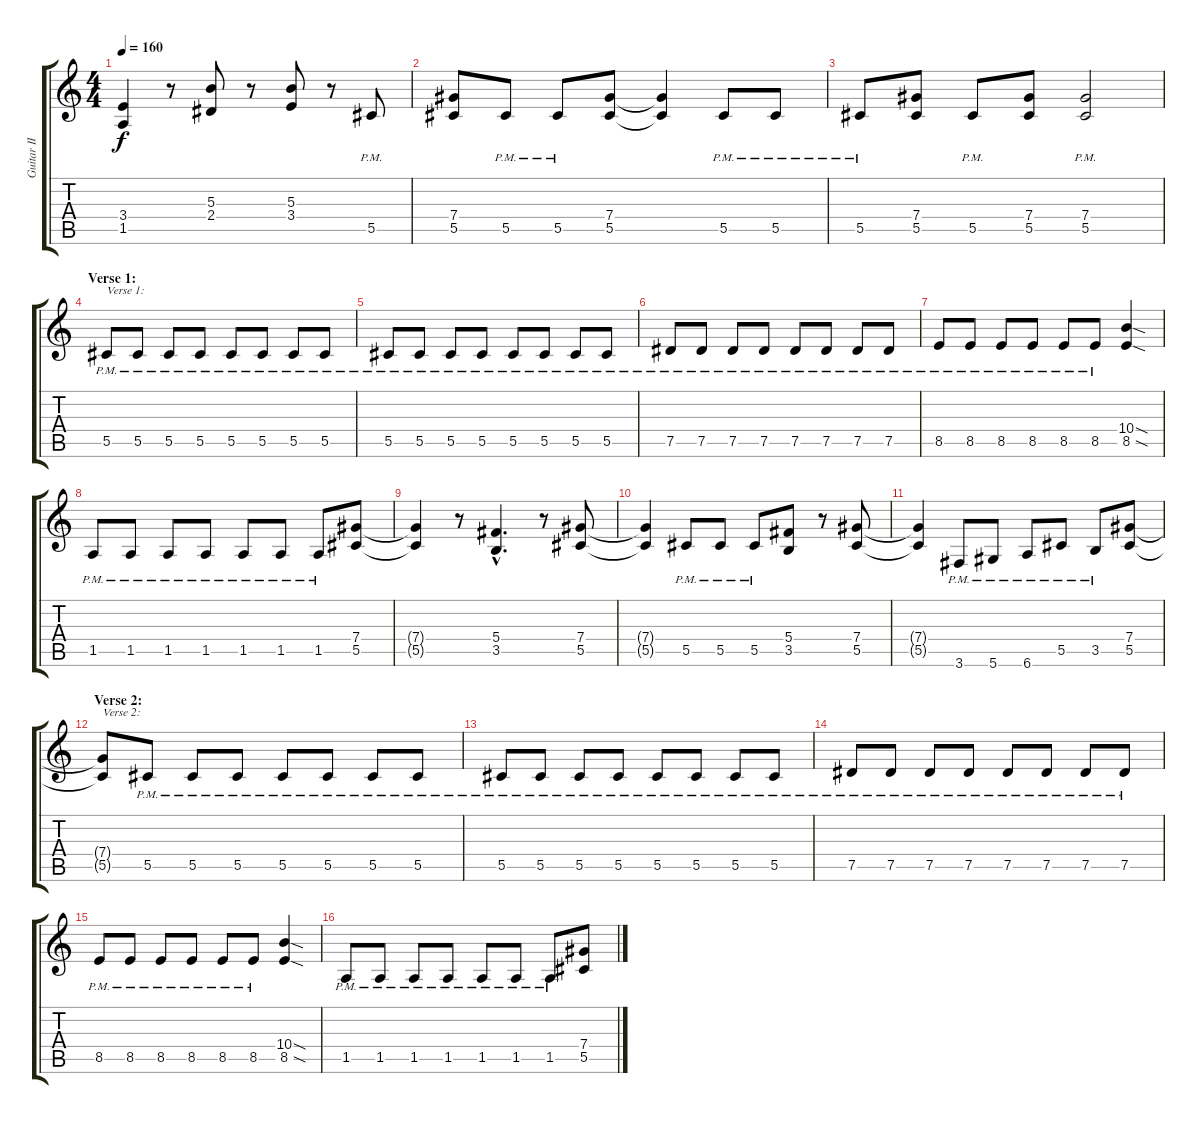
\track ("Guitar II" "Guitar II") {instrument distortionguitar}
\staff {score tabs}
\tuning (Eb4 Bb3 Gb3 Db3 Ab2 Eb2) {hide}
\ts (4 4)
\tempo 160
\clef g2
\ks c
(3.4{t} 1.5{t}).4{dy f} r.8 (5.3 2.4).8 r.8 (5.3 3.4).8 r.8 5.5{pm}.8 |
(7.4 5.5).8 5.5{pm}.8 5.5{pm}.8 (7.4 5.5).8 (7.4{t} 5.5{t}).4 5.5{pm}.8 5.5{pm}.8 |
5.5{pm}.8 (7.4 5.5).8 5.5{pm}.8 (7.4 5.5).8 (7.4{pm} 5.5).2 |
\section ("" "Verse 1:")
5.5{pm}.8{txt "Verse 1:"} 5.5{pm}.8 5.5{pm}.8 5.5{pm}.8 5.5{pm}.8 5.5{pm}.8 5.5{pm}.8 5.5{pm}.8 |
5.5{pm}.8 5.5{pm}.8 5.5{pm}.8 5.5{pm}.8 5.5{pm}.8 5.5{pm}.8 5.5{pm}.8 5.5{pm}.8 |
7.5{pm}.8 7.5{pm}.8 7.5{pm}.8 7.5{pm}.8 7.5{pm}.8 7.5{pm}.8 7.5{pm}.8 7.5{pm}.8 |
8.5{pm}.8 8.5{pm}.8 8.5{pm}.8 8.5{pm}.8 8.5{pm}.8 8.5{pm}.8 (10.4{sod} 8.5{sod}).4 |
1.5{pm}.8 1.5{pm}.8 1.5{pm}.8 1.5{pm}.8 1.5{pm}.8 1.5{pm}.8 1.5{pm}.8 (7.4 5.5).8 |
(7.4{t} 5.5{t}).4 r.8 (5.4{hac} 3.5{hac}).4{d} r.8 (7.4 5.5).8 |
(7.4{t} 5.5{t}).4 5.5{pm}.8 5.5{pm}.8 5.5{pm}.8 (5.4 3.5).8 r.8 (7.4 5.5).8 |
(7.4{t} 5.5{t}).4 3.6{pm}.8 5.6{pm}.8 6.6{pm}.8 5.5{pm}.8 3.5{pm}.8 (7.4 5.5).8 |
\section ("" "Verse 2:")
(7.4{t} 5.5{t}).8{txt "Verse 2:"} 5.5{pm}.8 5.5{pm}.8 5.5{pm}.8 5.5{pm}.8 5.5{pm}.8 5.5{pm}.8 5.5{pm}.8 |
5.5{pm}.8 5.5{pm}.8 5.5{pm}.8 5.5{pm}.8 5.5{pm}.8 5.5{pm}.8 5.5{pm}.8 5.5{pm}.8 |
7.5{pm}.8 7.5{pm}.8 7.5{pm}.8 7.5{pm}.8 7.5{pm}.8 7.5{pm}.8 7.5{pm}.8 7.5{pm}.8 |
8.5{pm}.8 8.5{pm}.8 8.5{pm}.8 8.5{pm}.8 8.5{pm}.8 8.5{pm}.8 (10.4{sod} 8.5{sod}).4 |
1.5{pm}.8 1.5{pm}.8 1.5{pm}.8 1.5{pm}.8 1.5{pm}.8 1.5{pm}.8 1.5{pm}.8 (7.4 5.5).8
